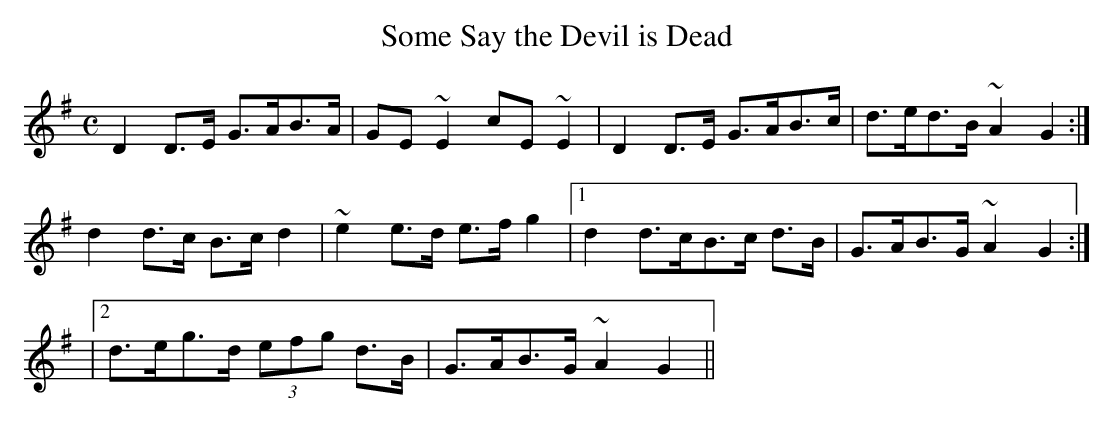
X:1
T:Some Say the Devil is Dead
M:C
K:G
L:1/8
D2 D>E G>AB>A|GE ~E2 cE ~E2|D2 D>E G>AB>c|d>ed>B ~A2 G2 :|
d2 d>c B>c d2|~e2 e>d e>f g2|1 d2 d>cB>c d>B|G>AB>G ~A2 G2 :|
E:lw 350
|2 d>eg>d (3efg d>B|G>AB>G ~A2 G2 ||
E:lw 0
